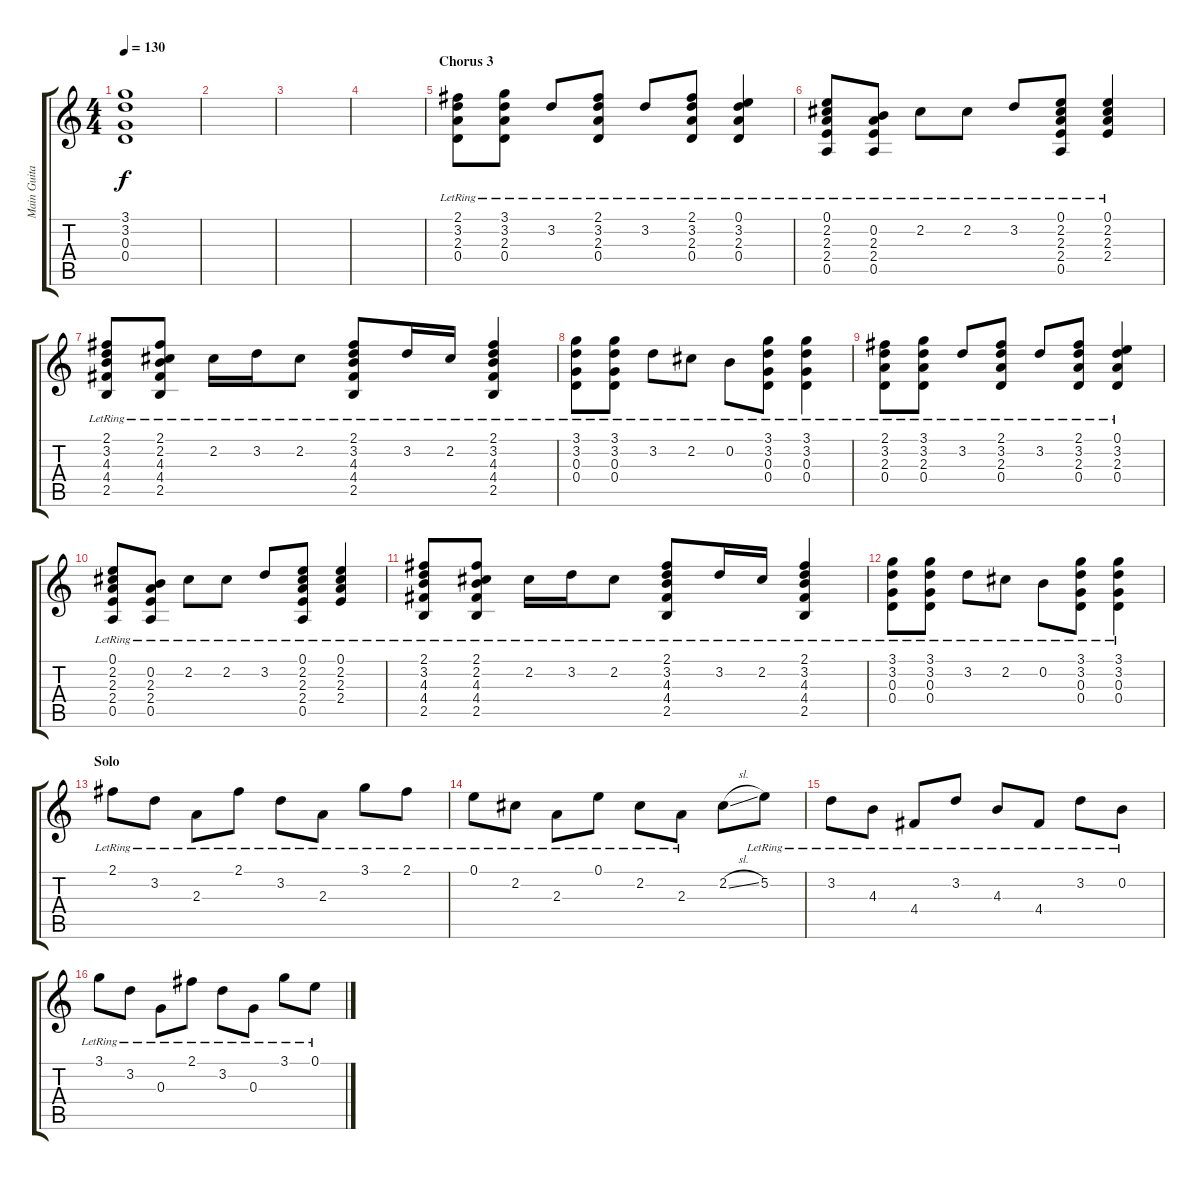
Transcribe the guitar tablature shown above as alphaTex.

\track ("Main Guitar" "Main Guita") {instrument acousticguitarsteel}
\staff {score tabs}
\tuning (E4 B3 G3 D3 A2 E2) {hide}
\ts (4 4)
\tempo 130
\clef g2
\ks c
(3.1{t} 3.2{t} 0.3{t} 0.4{t}).1{dy f volume 16} |
|
|
|
\section ("" "Chorus 3")
(2.1{lr} 3.2{lr} 2.3{lr} 0.4{lr}).8 (3.1{lr} 3.2{lr} 2.3{lr} 0.4{lr}).8 3.2{lr}.8 (2.1{lr} 3.2{lr} 2.3{lr} 0.4{lr}).8 3.2{lr}.8 (2.1{lr} 3.2{lr} 2.3{lr} 0.4{lr}).8 (0.1{lr} 3.2{lr} 2.3{lr} 0.4{lr}).4 |
(0.1{lr} 2.2{lr} 2.3{lr} 2.4{lr} 0.5{lr}).8 (0.2{lr} 2.3{lr} 2.4{lr} 0.5{lr}).8 2.2{lr}.8 2.2{lr}.8 3.2{lr}.8 (0.1{lr} 2.2{lr} 2.3{lr} 2.4{lr} 0.5{lr}).8 (0.1{lr} 2.2{lr} 2.3{lr} 2.4{lr}).4 |
(2.1{lr} 3.2{lr} 4.3{lr} 4.4{lr} 2.5{lr}).8 (2.1{lr} 2.2{lr} 4.3{lr} 4.4{lr} 2.5{lr}).8 2.2{lr}.16 3.2{lr}.16 2.2{lr}.8 (2.1{lr} 3.2{lr} 4.3{lr} 4.4{lr} 2.5{lr}).8 3.2{lr}.16 2.2{lr}.16 (2.1{lr} 3.2{lr} 4.3{lr} 4.4{lr} 2.5{lr}).4 |
(3.1{lr} 3.2{lr} 0.3{lr} 0.4{lr}).8 (3.1{lr} 3.2{lr} 0.3{lr} 0.4{lr}).8 3.2{lr}.8 2.2{lr}.8 0.2{lr}.8 (3.1{lr} 3.2{lr} 0.3{lr} 0.4{lr}).8 (3.1{lr} 3.2{lr} 0.3{lr} 0.4{lr}).4 |
(2.1{lr} 3.2{lr} 2.3{lr} 0.4{lr}).8 (3.1{lr} 3.2{lr} 2.3{lr} 0.4{lr}).8 3.2{lr}.8 (2.1{lr} 3.2{lr} 2.3{lr} 0.4{lr}).8 3.2{lr}.8 (2.1{lr} 3.2{lr} 2.3{lr} 0.4{lr}).8 (0.1{lr} 3.2{lr} 2.3{lr} 0.4{lr}).4 |
(0.1{lr} 2.2{lr} 2.3{lr} 2.4{lr} 0.5{lr}).8 (0.2{lr} 2.3{lr} 2.4{lr} 0.5{lr}).8 2.2{lr}.8 2.2{lr}.8 3.2{lr}.8 (0.1{lr} 2.2{lr} 2.3{lr} 2.4{lr} 0.5{lr}).8 (0.1{lr} 2.2{lr} 2.3{lr} 2.4{lr}).4 |
(2.1{lr} 3.2{lr} 4.3{lr} 4.4{lr} 2.5{lr}).8 (2.1{lr} 2.2{lr} 4.3{lr} 4.4{lr} 2.5{lr}).8 2.2{lr}.16 3.2{lr}.16 2.2{lr}.8 (2.1{lr} 3.2{lr} 4.3{lr} 4.4{lr} 2.5{lr}).8 3.2{lr}.16 2.2{lr}.16 (2.1{lr} 3.2{lr} 4.3{lr} 4.4{lr} 2.5{lr}).4 |
(3.1{lr} 3.2{lr} 0.3{lr} 0.4{lr}).8 (3.1{lr} 3.2{lr} 0.3{lr} 0.4{lr}).8 3.2{lr}.8 2.2{lr}.8 0.2{lr}.8 (3.1{lr} 3.2{lr} 0.3{lr} 0.4{lr}).8 (3.1{lr} 3.2{lr} 0.3{lr} 0.4{lr}).4 |
\section ("" "Solo")
2.1{lr}.8 3.2{lr}.8 2.3{lr}.8 2.1{lr}.8 3.2{lr}.8 2.3{lr}.8 3.1{lr}.8 2.1{lr}.8 |
0.1{lr}.8 2.2{lr}.8 2.3{lr}.8 0.1{lr}.8 2.2{lr}.8 2.3{lr}.8 2.2{sl}.8 5.2{lr}.8 |
3.2{lr}.8 4.3{lr}.8 4.4{lr}.8 3.2{lr}.8 4.3{lr}.8 4.4{lr}.8 3.2{lr}.8 0.2{lr}.8 |
3.1{lr}.8 3.2{lr}.8 0.3{lr}.8 2.1{lr}.8 3.2{lr}.8 0.3{lr}.8 3.1{lr}.8 0.1{lr}.8
